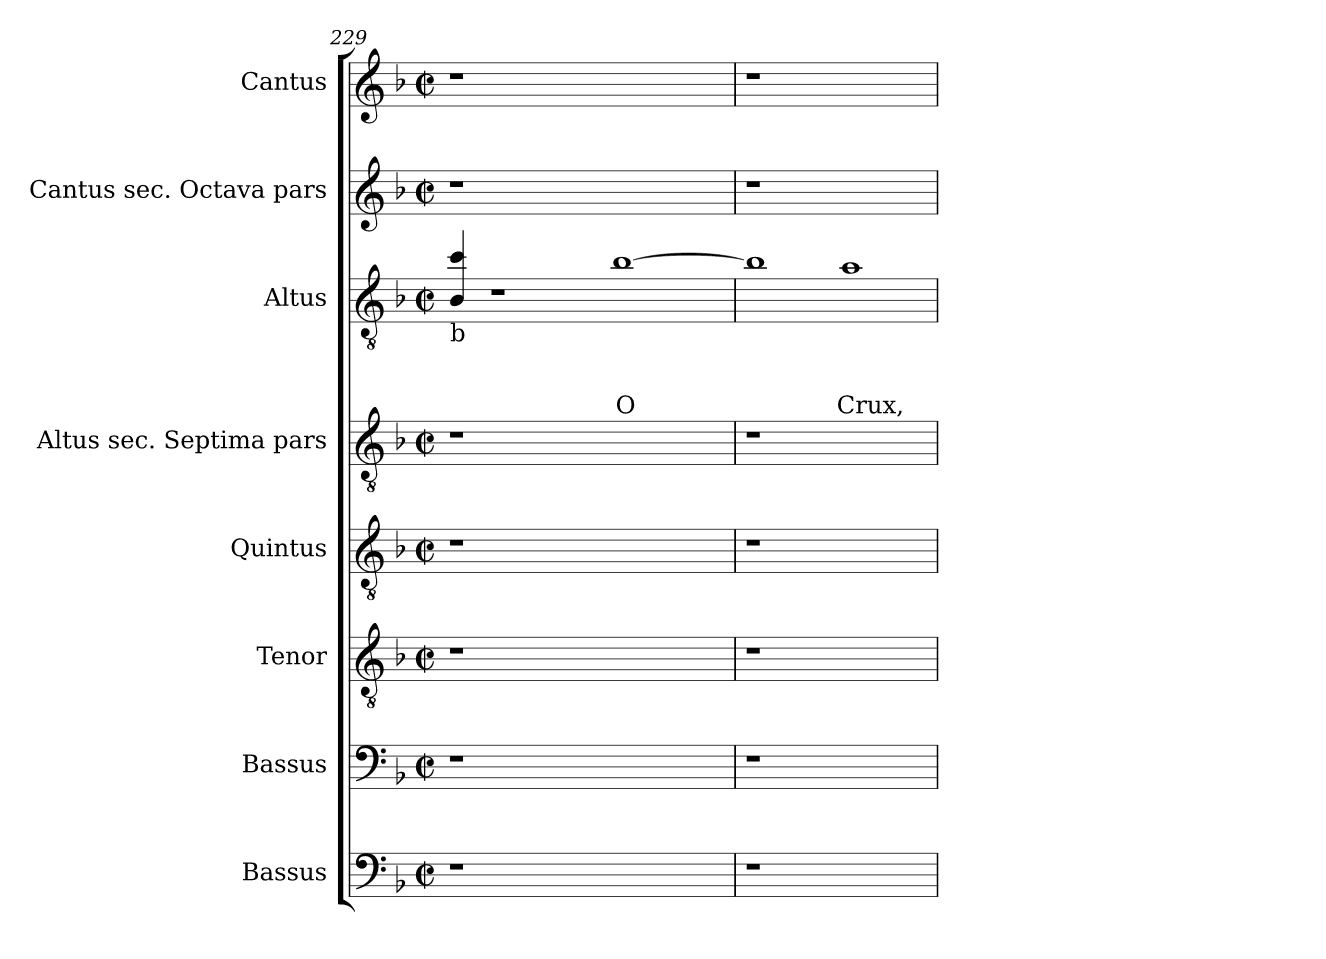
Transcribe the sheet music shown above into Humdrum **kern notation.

**kern	**kern	**kern	**kern	**kern	**kern	**text	**text	**text	**kern	**kern
*part8	*part7	*part6	*part5	*part4	*part3	*part3	*part3	*part3	*part2	*part1
*staff8	*staff7	*staff6	*staff5	*staff4	*staff3	*staff3	*staff3	*staff3	*staff2	*staff1
*I"Bassus	*I"Bassus	*I"Tenor	*I"Quintus	*I"Altus sec. Septima pars	*I"Altus	*	*	*	*I"Cantus sec. Octava pars	*I"Cantus
*	*I'Bassus	*I'Tenor	*I'Quintus	*	*I'Altus	*	*	*	*	*I'Cantus
!!LO:PB:g=z
*clefF4	*clefF4	*clefGv2	*clefGv2	*clefGv2	*clefGv2	*	*	*	*clefG2	*clefG2
*k[b-]	*k[b-]	*k[b-]	*k[b-]	*k[b-]	*k[b-]	*	*	*	*k[b-]	*k[b-]
*F:	*F:	*F:	*F:	*F:	*F:	*	*	*	*F:	*F:
*M2/2	*M2/2	*M2/2	*M2/2	*M2/2	*M2/2	*	*	*	*M2/2	*M2/2
*met(c|)	*met(c|)	*met(c|)	*met(c|)	*met(c|)	*met(c|)	*	*	*	*met(c|)	*met(c|)
=229	=229	=229	=229	=229	=229	=229	=229	=229	=229	=229
!	!	!	!	!	!LO:TX:b:t=b	!	!	!	!	!
1r	1r	1r	1r	1r	4B-/ 4cc/	.	.	.	1r	1r
.	.	.	.	.	1r	.	.	.	.	.
1ryy	1ryy	1ryy	1ryy	1ryy	.	.	.	.	1ryy	1ryy
!	!	!	!	!	!	!	!	!LO:LY:b	!	!
.	.	.	.	.	[>1b-	.	.	O	.	.
4ryy	4ryy	4ryy	4ryy	4ryy	.	.	.	.	4ryy	4ryy
=230	=230	=230	=230	=230	=230	=230	=230	=230	=230	=230
1r	1r	1r	1r	1r	1b-]	.	.	.	1r	1r
!	!	!	!	!	!	!	!	!LO:LY:b	!	!
1ryy	1ryy	1ryy	1ryy	1ryy	1a	.	.	Crux,	1ryy	1ryy
=	=	=	=	=	=	=	=	=	=	=
*-	*-	*-	*-	*-	*-	*-	*-	*-	*-	*-
